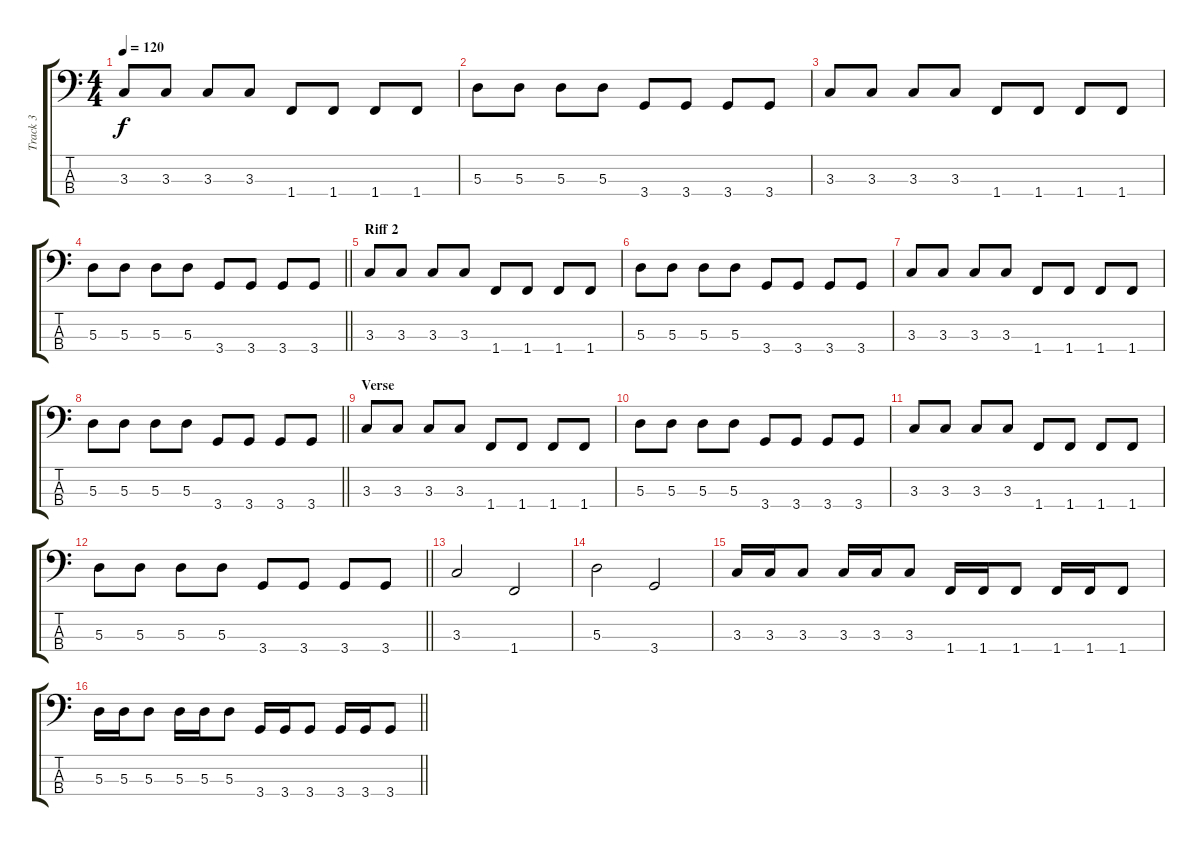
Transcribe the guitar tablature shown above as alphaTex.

\track ("Track 3" "Track 3") {instrument electricbassfinger}
\staff {score tabs}
\tuning (G2 D2 A1 E1) {hide}
\ts (4 4)
\tempo 120
\clef f4
\ks c
3.3.8{dy f} 3.3.8 3.3.8 3.3.8 1.4.8 1.4.8 1.4.8 1.4.8 |
5.3.8 5.3.8 5.3.8 5.3.8 3.4.8 3.4.8 3.4.8 3.4.8 |
3.3.8 3.3.8 3.3.8 3.3.8 1.4.8 1.4.8 1.4.8 1.4.8 |
\barLineRight lightlight
5.3.8 5.3.8 5.3.8 5.3.8 3.4.8 3.4.8 3.4.8 3.4.8 |
\section ("" "Riff 2")
3.3.8 3.3.8 3.3.8 3.3.8 1.4.8 1.4.8 1.4.8 1.4.8 |
5.3.8 5.3.8 5.3.8 5.3.8 3.4.8 3.4.8 3.4.8 3.4.8 |
3.3.8 3.3.8 3.3.8 3.3.8 1.4.8 1.4.8 1.4.8 1.4.8 |
\barLineRight lightlight
5.3.8 5.3.8 5.3.8 5.3.8 3.4.8 3.4.8 3.4.8 3.4.8 |
\section ("" "Verse")
3.3.8 3.3.8 3.3.8 3.3.8 1.4.8 1.4.8 1.4.8 1.4.8 |
5.3.8 5.3.8 5.3.8 5.3.8 3.4.8 3.4.8 3.4.8 3.4.8 |
3.3.8 3.3.8 3.3.8 3.3.8 1.4.8 1.4.8 1.4.8 1.4.8 |
\barLineRight lightlight
5.3.8 5.3.8 5.3.8 5.3.8 3.4.8 3.4.8 3.4.8 3.4.8 |
3.3.2 1.4.2 |
5.3.2 3.4.2 |
3.3.16 3.3.16 3.3.8 3.3.16 3.3.16 3.3.8 1.4.16 1.4.16 1.4.8 1.4.16 1.4.16 1.4.8 |
\barLineRight lightlight
5.3.16 5.3.16 5.3.8 5.3.16 5.3.16 5.3.8 3.4.16 3.4.16 3.4.8 3.4.16 3.4.16 3.4.8
